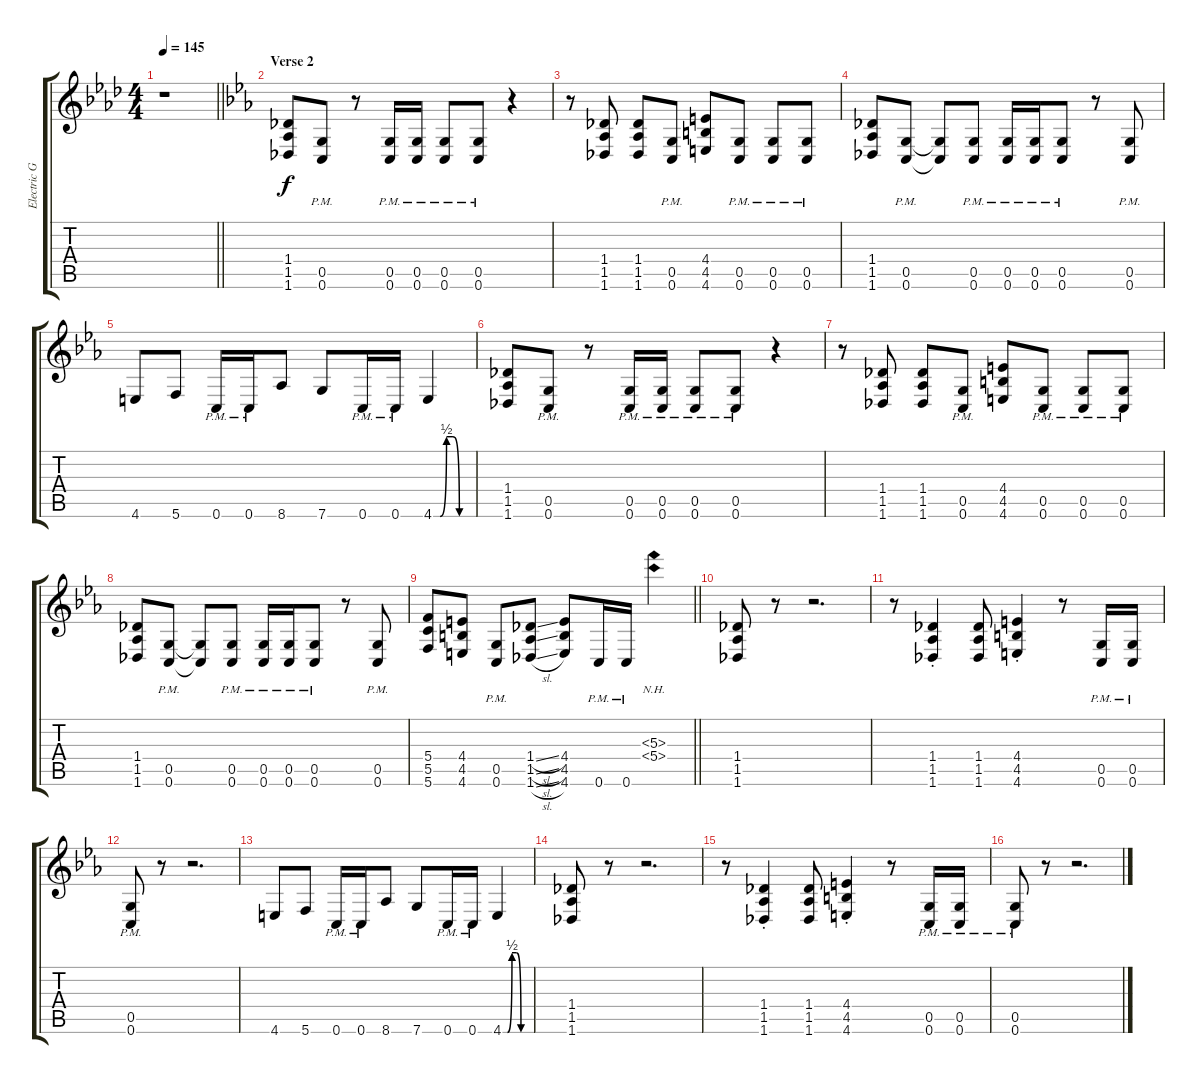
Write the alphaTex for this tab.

\track ("Electric Guitar 1" "Electric G") {instrument distortionguitar}
\staff {score tabs}
\tuning (D4 A3 F3 C3 G2 C2) {hide}
\ts (4 4)
\tempo 145
\clef g2
\barLineRight lightlight
\ks fminor
r.1{dy f} |
\section ("" "Verse 2")
\ks cminor
(1.4 1.5 1.6).8{volume 14 balance 0} (0.5{pm} 0.6{pm}).8 r.8 (0.5{pm} 0.6{pm}).16 (0.5{pm} 0.6{pm}).16 (0.5{pm} 0.6{pm}).8 (0.5{pm} 0.6{pm}).8 r.4 |
r.8 (1.4 1.5 1.6).8 (1.4 1.5 1.6).8 (0.5{pm} 0.6{pm}).8 (4.4 4.5 4.6).8 (0.5{pm} 0.6{pm}).8 (0.5{pm} 0.6{pm}).8 (0.5{pm} 0.6{pm}).8 |
(1.4 1.5 1.6).8 (0.5{pm} 0.6{pm}).8 (0.5{t} 0.6{t}).8 (0.5{pm} 0.6{pm}).8 (0.5{pm} 0.6{pm}).16 (0.5{pm} 0.6{pm}).16 (0.5{pm} 0.6{pm}).8 r.8 (0.5{pm} 0.6{pm}).8 |
4.6.8 5.6.8 0.6{pm}.16 0.6{pm}.16 8.6.8 7.6.8 0.6{pm}.16 0.6{pm}.16 4.6{be (custom 0 0 10 0 20 2 30 2 40 0 60 0)}.4 |
(1.4 1.5 1.6).8 (0.5{pm} 0.6{pm}).8 r.8 (0.5{pm} 0.6{pm}).16 (0.5{pm} 0.6{pm}).16 (0.5{pm} 0.6{pm}).8 (0.5{pm} 0.6{pm}).8 r.4 |
r.8 (1.4 1.5 1.6).8 (1.4 1.5 1.6).8 (0.5{pm} 0.6{pm}).8 (4.4 4.5 4.6).8 (0.5{pm} 0.6{pm}).8 (0.5{pm} 0.6{pm}).8 (0.5{pm} 0.6{pm}).8 |
(1.4 1.5 1.6).8 (0.5{pm} 0.6{pm}).8 (0.5{t} 0.6{t}).8 (0.5{pm} 0.6{pm}).8 (0.5{pm} 0.6{pm}).16 (0.5{pm} 0.6{pm}).16 (0.5{pm} 0.6{pm}).8 r.8 (0.5{pm} 0.6{pm}).8 |
\barLineRight lightlight
(5.4 5.5 5.6).8 (4.4 4.5 4.6).8 (0.5{pm} 0.6{pm}).8 (1.4{sl} 1.5{sl} 1.6{sl}).8 (4.4 4.5 4.6).8 0.6{pm}.16 0.6{pm}.16 (5.3{nh} 5.4{nh}).4 |
\section ("" "")
(1.4 1.5 1.6).8 r.8 r.2{d} |
r.8 (1.4{st} 1.5{st} 1.6{st}).4 (1.4 1.5 1.6).8 (4.4{st} 4.5{st} 4.6{st}).4 r.8 (0.5{pm} 0.6{pm}).16 (0.5{pm} 0.6{pm}).16 |
(0.5{pm} 0.6{pm}).8 r.8 r.2{d} |
4.6.8 5.6.8 0.6{pm}.16 0.6{pm}.16 8.6.8 7.6.8 0.6{pm}.16 0.6{pm}.16 4.6{be (custom 0 0 10 0 20 2 30 2 40 0 60 0)}.4 |
(1.4 1.5 1.6).8 r.8 r.2{d} |
r.8 (1.4{st} 1.5{st} 1.6{st}).4 (1.4 1.5 1.6).8 (4.4{st} 4.5{st} 4.6{st}).4 r.8 (0.5{pm} 0.6{pm}).16 (0.5{pm} 0.6{pm}).16 |
(0.5{pm} 0.6{pm}).8 r.8 r.2{d}
